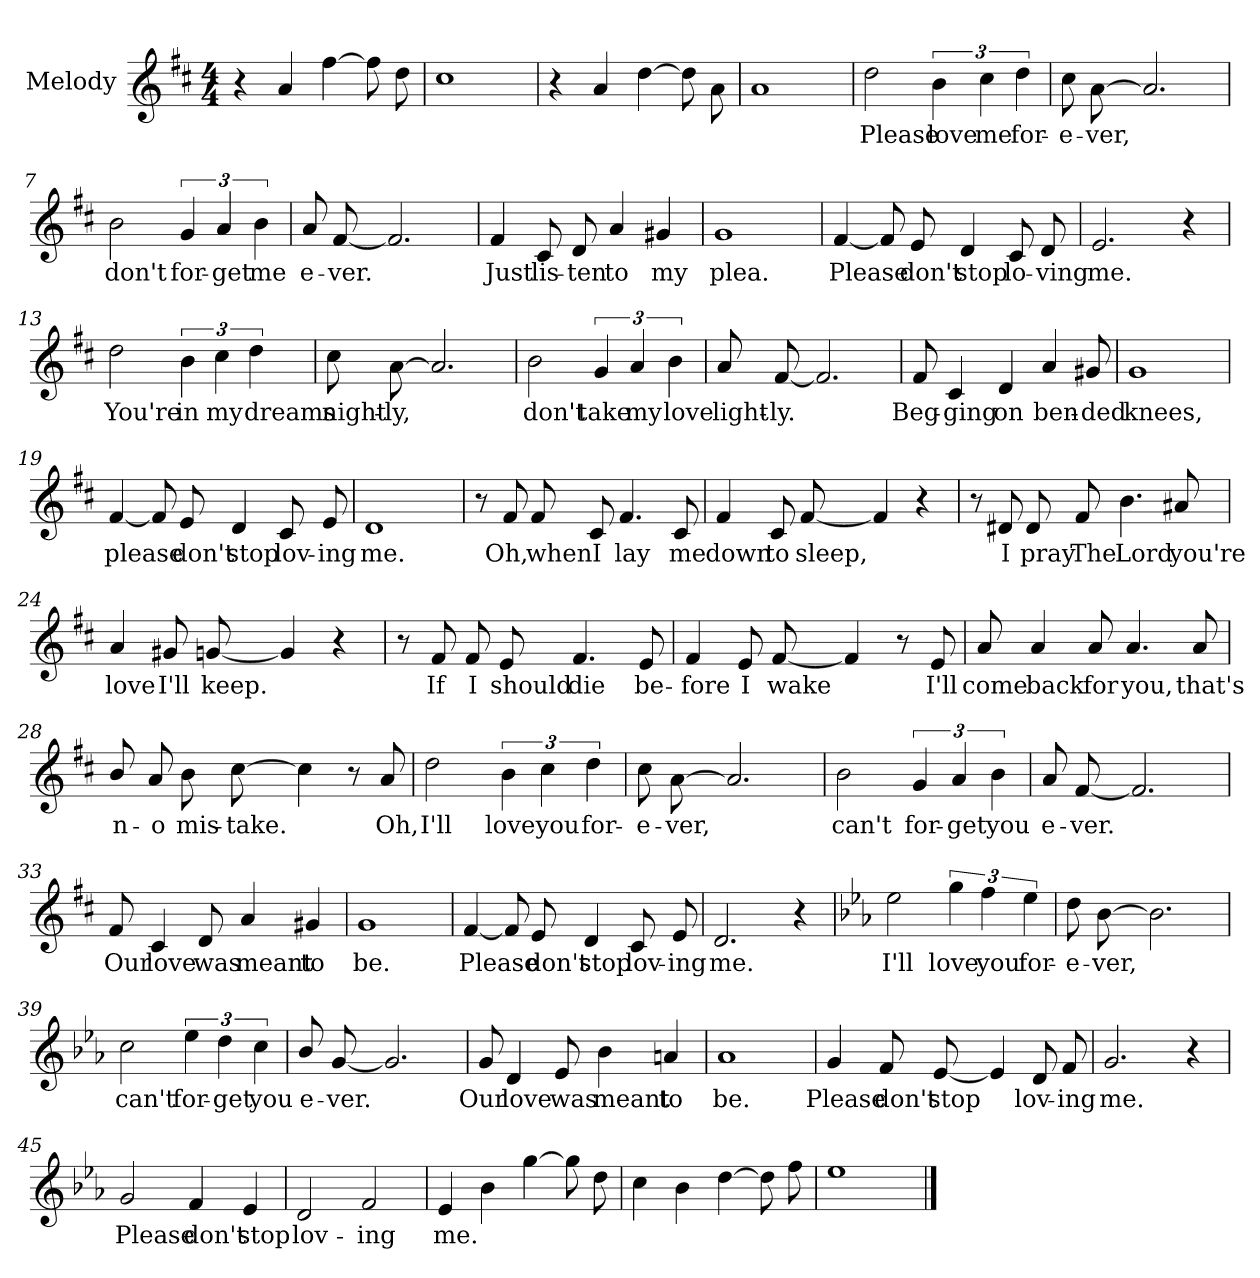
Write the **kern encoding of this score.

**kern	**text
*part1	*part1
*staff1	*staff1
*I"Melody	*
*I'Melody	*
*clefG2	*
*k[f#c#]	*
*M4/4	*
=1	=1
4r	.
4a/	.
[>4ff#\	.
8ff#\L]	.
8dd\	.
=2	=2
1cc#	.
=3	=3
4r	.
4a/	.
[>4dd\	.
8dd\L]	.
8a\	.
=4	=4
1a	.
=5	=5
2dd\	Please
6b\	love
6cc#\	me
6dd\	for-
!!LO:LB:g=z
=6	=6
8cc#\L	e-
[<8a\	ver,
2.a/]	.
=7	=7
2b\	don't
6g/	for-
6a/	get
6b\	me
=8	=8
8a/L	e-
[<8f#/	ver.
2.f#/]	.
=9	=9
4f#/	Just
8c#/L	lis-
8d/	ten
4a/	to
4g#X/	my
!!LO:LB:g=z
=10	=10
1g	plea.
=11	=11
[<4f#/	Please
8f#/L]	.
8e/	don't
4d/	stop
8c#/L	lo-
8d/	ving
=12	=12
2.e/	me.
4r	.
=13	=13
2dd\	You're
6b\	in
6cc#\	my
6dd\	dreams
!!LO:LB:g=z
=14	=14
8cc#\L	night-
[<8a\	ly,
2.a/]	.
=15	=15
2b\	don't
6g/	take
6a/	my
6b\	love
=16	=16
8a/L	light-
[<8f#/	ly.
2.f#/]	.
!!LO:LB:g=z
=17	=17
8f#/	Beg-
4c#/	ging
4d/	on
4a/	ben-
8g#X/	ded
=18	=18
1g	knees,
=19	=19
[<4f#/	please
8f#/L]	.
8e/	don't
4d/	stop
8c#/L	lov-
8e/	ing
!!LO:LB:g=z
=20	=20
1d	me.
=21	=21
8r	.
8f#/	Oh,
8f#/L	when
8c#/	I
4.f#/	lay
8c#/	me
=22	=22
4f#/	down
8c#/L	to
[<8f#/	sleep,
4f#/]	.
4r	.
!!LO:LB:g=z
=23	=23
8r	.
8d#X/	I
8d#/L	pray
8f#/	The
4.b\	Lord
8a#X/	you're
=24	=24
4a/	love
8g#X/L	I'll
[<8gn/	keep.
4g/]	.
4r	.
=25	=25
8r	.
8f#/	If
8f#/L	I
8e/	should
4.f#/	die
8e/	be-
!!LO:PB:g=z
=26	=26
4f#/	fore
8e/L	I
[<8f#/	wake
4f#/]	.
8r	.
8e/	I'll
=27	=27
8a/	come
4a/	back
8a/	for
4.a/	you,
8a/	that's
=28	=28
8b/L	n-
8a/	o
8b\L	mis-
[>8cc#\	take.
4cc#\]	.
8r	.
8a/	Oh,
!!LO:LB:g=z
=29	=29
2dd\	I'll
6b\	love
6cc#\	you
6dd\	for-
=30	=30
8cc#\L	e-
[<8a\	ver,
2.a/]	.
=31	=31
2b\	can't
6g/	for-
6a/	get
6b\	you
=32	=32
8a/L	e-
[<8f#/	ver.
2.f#/]	.
!!LO:LB:g=z
=33	=33
8f#/	Our
4c#/	love
8d/	was
4a/	meant
4g#X/	to
=34	=34
1g	be.
=35	=35
[<4f#/	Please
8f#/L]	.
8e/	don't
4d/	stop
8c#/L	lov-
8e/	ing
!!LO:LB:g=z
=36	=36
2.d/	me.
4r	.
=37	=37
*k[b-e-a-]	*
2ee-\	I'll
6gg\	love
6ff\	you
6ee-\	for-
=38	=38
8dd\L	e-
[>8b-\	ver,
2.b-\]	.
!!LO:LB:g=z
=39	=39
2cc\	can't
6ee-\	for-
6dd\	get
6cc\	you
=40	=40
8b-/L	e-
[<8g/	ver.
2.g/]	.
=41	=41
8g/	Our
4d/	love
8e-/	was
4b-\	meant
4an/	to
=42	=42
1a-	be.
!!LO:LB:g=z
=43	=43
4g/	Please
8f/L	don't
[<8e-/	stop
4e-/]	.
8d/L	lov-
8f/	ing
=44	=44
2.g/	me.
4r	.
=45	=45
2g/	Please
4f/	don't
4e-/	stop
=46	=46
2d/	lov-
2f/	ing
!!LO:LB:g=z
=47	=47
4e-/	me.
4b-\	.
[>4gg\	.
8gg\L]	.
8dd\	.
=48	=48
4cc\	.
4b-\	.
[>4dd\	.
8dd\L]	.
8ff\	.
=49	=49
1ee-	.
==	==
*-	*-
